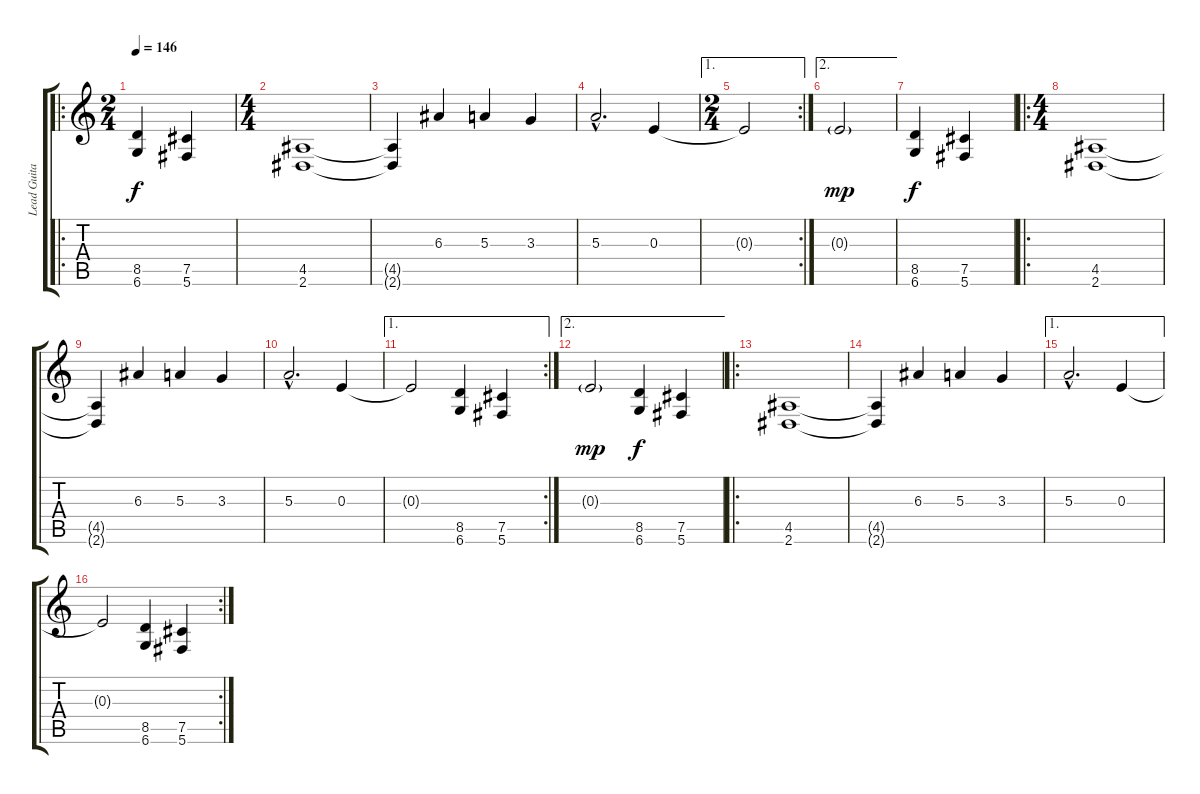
\track ("Lead Guitar" "Lead Guita") {instrument distortionguitar}
\staff {score tabs}
\tuning (Db4 Ab3 E3 B2 Gb2 Db2) {hide}
\ro
\ts (2 4)
\tempo 146
\tempo 138
\tempo 146
\clef g2
\ks c
(8.5 6.6).4{dy f instrument distortionguitar} (7.5 5.6).4 |
\ts (4 4)
(4.5 2.6).1 |
(4.5{t} 2.6{t}).4 6.3.4 5.3.4 3.3.4 |
5.3{hac}.2{d} 0.3.4 |
\ae 1
\rc 2
\ts (2 4)
0.3{t}.2 |
\ae 2
0.3{g}.2{dy mp} |
(8.5 6.6).4{dy f} (7.5 5.6).4 |
\ro
\ts (4 4)
(4.5 2.6).1 |
(4.5{t} 2.6{t}).4 6.3.4 5.3.4 3.3.4 |
5.3{hac}.2{d} 0.3.4 |
\ae 1
\rc 2
0.3{t}.2 (8.5 6.6).4 (7.5 5.6).4 |
\ae 2
0.3{g}.2{dy mp} (8.5 6.6).4{dy f} (7.5 5.6).4 |
\ro
(4.5 2.6).1 |
(4.5{t} 2.6{t}).4 6.3.4 5.3.4 3.3.4 |
\ae 1
5.3{hac}.2{d} 0.3.4 |
\rc 2
0.3{t}.2 (8.5 6.6).4 (7.5 5.6).4
